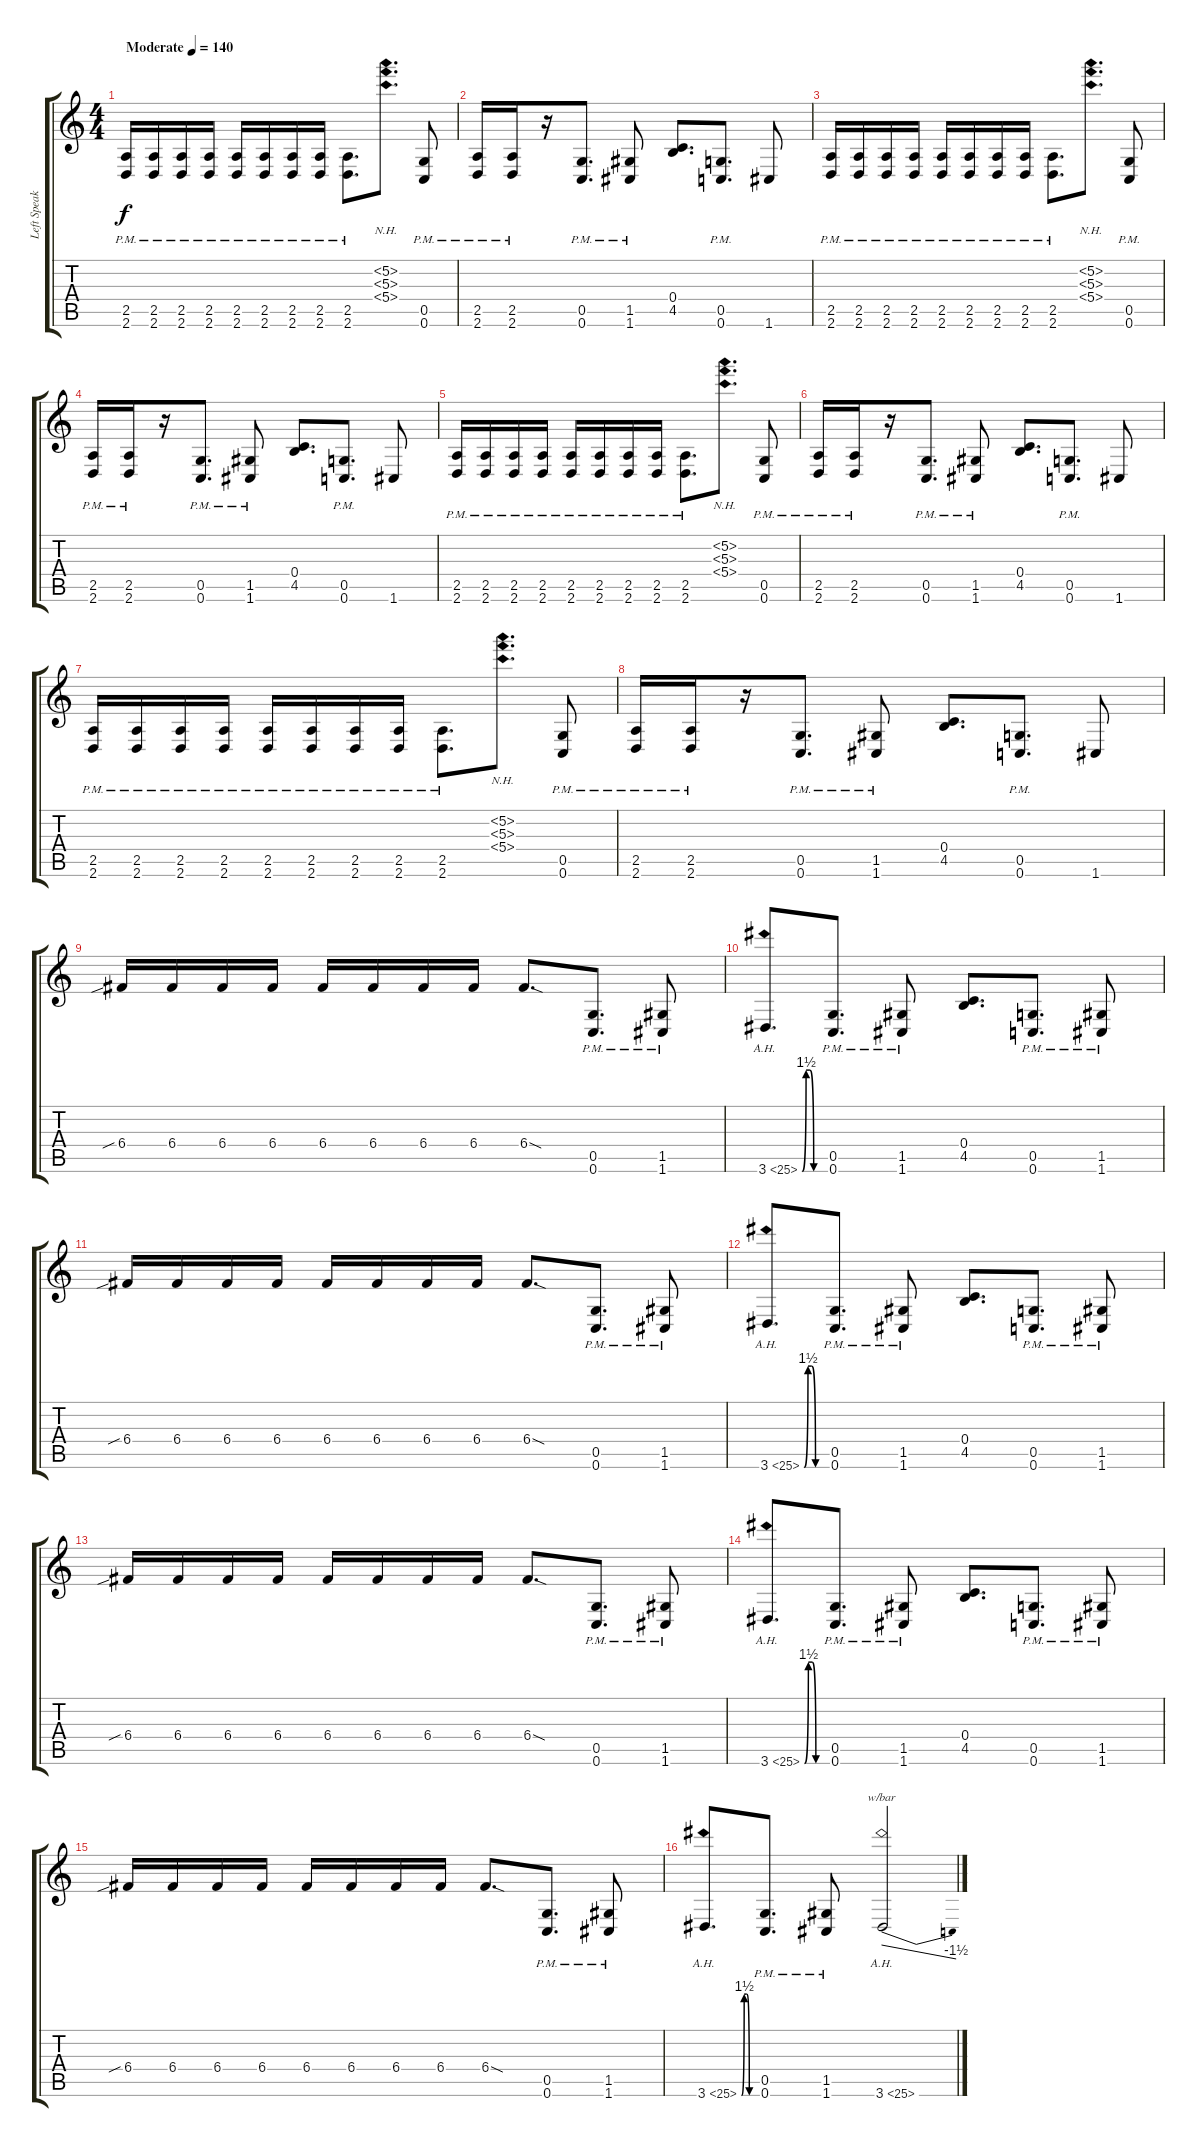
\track ("Left Speaker 1" "Left Speak") {instrument distortionguitar}
\staff {score tabs}
\tuning (D4 A3 F3 C3 G2 C2) {hide}
\ts (4 4)
\tempo (140 "Moderate")
\clef g2
\ks c
(2.5{pm} 2.6{pm}).16{dy f instrument distortionguitar} (2.5{pm} 2.6{pm}).16 (2.5{pm} 2.6{pm}).16 (2.5{pm} 2.6{pm}).16 (2.5{pm} 2.6{pm}).16 (2.5{pm} 2.6{pm}).16 (2.5{pm} 2.6{pm}).16 (2.5{pm} 2.6{pm}).16 (2.5{pm} 2.6{pm}).8{d} (5.2{nh} 5.3{nh} 5.4{nh}).8{d} (0.5{pm} 0.6{pm}).8 |
(2.5{pm} 2.6{pm}).16 (2.5{pm} 2.6{pm}).16 r.16 (0.5{pm} 0.6{pm}).8{d} (1.5{pm} 1.6{pm}).8 (0.4 4.5).8{d} (0.5{pm} 0.6{pm}).8{d} 1.6.8 |
(2.5{pm} 2.6{pm}).16 (2.5{pm} 2.6{pm}).16 (2.5{pm} 2.6{pm}).16 (2.5{pm} 2.6{pm}).16 (2.5{pm} 2.6{pm}).16 (2.5{pm} 2.6{pm}).16 (2.5{pm} 2.6{pm}).16 (2.5{pm} 2.6{pm}).16 (2.5{pm} 2.6{pm}).8{d} (5.2{nh} 5.3{nh} 5.4{nh}).8{d} (0.5{pm} 0.6{pm}).8 |
(2.5{pm} 2.6{pm}).16 (2.5{pm} 2.6{pm}).16 r.16 (0.5{pm} 0.6{pm}).8{d} (1.5{pm} 1.6{pm}).8 (0.4 4.5).8{d} (0.5{pm} 0.6{pm}).8{d} 1.6.8 |
(2.5{pm} 2.6{pm}).16 (2.5{pm} 2.6{pm}).16 (2.5{pm} 2.6{pm}).16 (2.5{pm} 2.6{pm}).16 (2.5{pm} 2.6{pm}).16 (2.5{pm} 2.6{pm}).16 (2.5{pm} 2.6{pm}).16 (2.5{pm} 2.6{pm}).16 (2.5{pm} 2.6{pm}).8{d} (5.2{nh} 5.3{nh} 5.4{nh}).8{d} (0.5{pm} 0.6{pm}).8 |
(2.5{pm} 2.6{pm}).16 (2.5{pm} 2.6{pm}).16 r.16 (0.5{pm} 0.6{pm}).8{d} (1.5{pm} 1.6{pm}).8 (0.4 4.5).8{d} (0.5{pm} 0.6{pm}).8{d} 1.6.8 |
(2.5{pm} 2.6{pm}).16 (2.5{pm} 2.6{pm}).16 (2.5{pm} 2.6{pm}).16 (2.5{pm} 2.6{pm}).16 (2.5{pm} 2.6{pm}).16 (2.5{pm} 2.6{pm}).16 (2.5{pm} 2.6{pm}).16 (2.5{pm} 2.6{pm}).16 (2.5{pm} 2.6{pm}).8{d} (5.2{nh} 5.3{nh} 5.4{nh}).8{d} (0.5{pm} 0.6{pm}).8 |
(2.5{pm} 2.6{pm}).16 (2.5{pm} 2.6{pm}).16 r.16 (0.5{pm} 0.6{pm}).8{d} (1.5{pm} 1.6{pm}).8 (0.4 4.5).8{d} (0.5{pm} 0.6{pm}).8{d} 1.6.8 |
6.4{sib}.16 6.4.16 6.4.16 6.4.16 6.4.16 6.4.16 6.4.16 6.4.16 6.4{sod}.8{d} (0.5{pm} 0.6{pm}).8{d} (1.5{pm} 1.6{pm}).8 |
3.6{be (custom 0 0 10 6 20 6 30 0 60 0) ah 22}.8{d} (0.5{pm} 0.6{pm}).8{d} (1.5{pm} 1.6{pm}).8 (0.4 4.5).8{d} (0.5{pm} 0.6{pm}).8{d} (1.5{pm} 1.6{pm}).8 |
6.4{sib}.16 6.4.16 6.4.16 6.4.16 6.4.16 6.4.16 6.4.16 6.4.16 6.4{sod}.8{d} (0.5{pm} 0.6{pm}).8{d} (1.5{pm} 1.6{pm}).8 |
3.6{be (custom 0 0 10 6 20 6 30 0 60 0) ah 22}.8{d} (0.5{pm} 0.6{pm}).8{d} (1.5{pm} 1.6{pm}).8 (0.4 4.5).8{d} (0.5{pm} 0.6{pm}).8{d} (1.5{pm} 1.6{pm}).8 |
6.4{sib}.16 6.4.16 6.4.16 6.4.16 6.4.16 6.4.16 6.4.16 6.4.16 6.4{sod}.8{d} (0.5{pm} 0.6{pm}).8{d} (1.5{pm} 1.6{pm}).8 |
3.6{be (custom 0 0 10 6 20 6 30 0 60 0) ah 22}.8{d} (0.5{pm} 0.6{pm}).8{d} (1.5{pm} 1.6{pm}).8 (0.4 4.5).8{d} (0.5{pm} 0.6{pm}).8{d} (1.5{pm} 1.6{pm}).8 |
6.4{sib}.16 6.4.16 6.4.16 6.4.16 6.4.16 6.4.16 6.4.16 6.4.16 6.4{sod}.8{d} (0.5{pm} 0.6{pm}).8{d} (1.5{pm} 1.6{pm}).8 |
3.6{be (custom 0 0 10 6 20 6 30 0 60 0) ah 22}.8{d} (0.5{pm} 0.6{pm}).8{d} (1.5{pm} 1.6{pm}).8 3.6{ah 22}.2{tbe (dive default 0 0 60 -6)}
